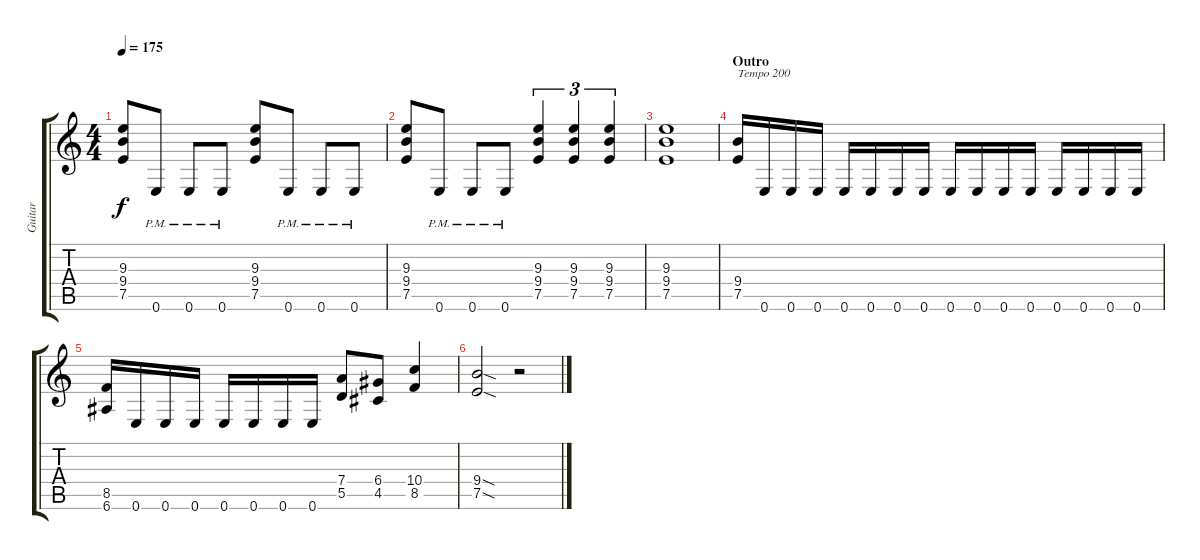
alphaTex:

\track ("Guitar" "Guitar") {instrument distortionguitar}
\staff {score tabs}
\tuning (E4 B3 G3 D3 A2 E2) {hide}
\ts (4 4)
\tempo 175
\clef g2
\ks c
(9.3 9.4 7.5).8{dy f} 0.6{pm}.8 0.6{pm}.8 0.6{pm}.8 (9.3 9.4 7.5).8 0.6{pm}.8 0.6{pm}.8 0.6{pm}.8 |
(9.3 9.4 7.5).8 0.6{pm}.8 0.6{pm}.8 0.6{pm}.8 (9.3 9.4 7.5).4{tu (3 2)} (9.3 9.4 7.5).4{tu (3 2)} (9.3 9.4 7.5).4{tu (3 2)} |
(9.3 9.4 7.5).1 |
\section ("" "Outro")
(9.4 7.5).16{txt "Tempo 200"} 0.6.16 0.6.16 0.6.16 0.6.16 0.6.16 0.6.16 0.6.16 0.6.16 0.6.16 0.6.16 0.6.16 0.6.16 0.6.16 0.6.16 0.6.16 |
(8.5 6.6).16 0.6.16 0.6.16 0.6.16 0.6.16 0.6.16 0.6.16 0.6.16 (7.4 5.5).8 (6.4 4.5).8 (10.4 8.5).4 |
(9.4{sod} 7.5{sod}).2 r.2
